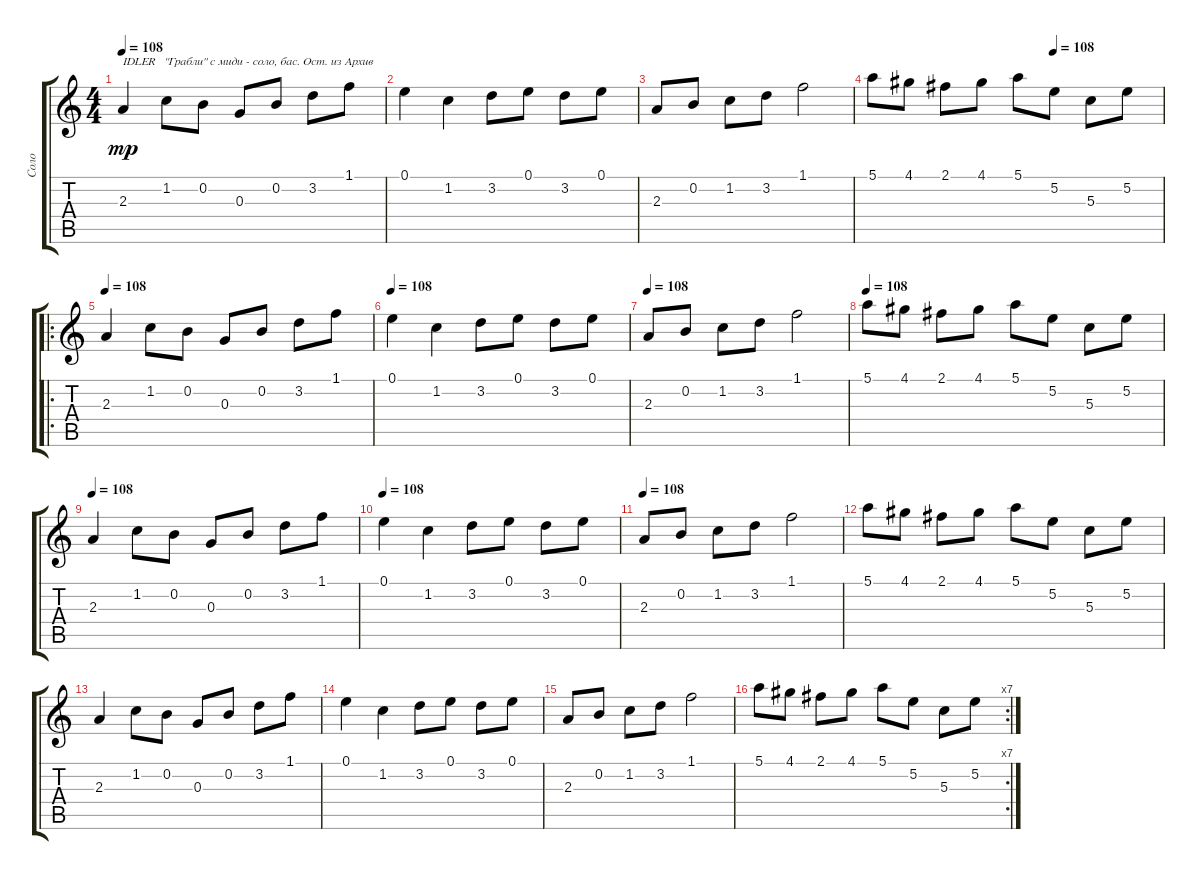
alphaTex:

\track ("Соло" "Соло") {instrument distortionguitar}
\staff {score tabs}
\tuning (E4 B3 G3 D3 A2 E2) {hide}
\ts (4 4)
\tempo 108
\clef g2
\ks c
2.3.4{txt "IDLER   \"Грабли\" с миди - соло, бас. Ост. из Архив" dy mp instrument distortionguitar} 1.2.8 0.2.8 0.3.8 0.2.8 3.2.8 1.1.8 |
0.1.4 1.2.4 3.2.8 0.1.8 3.2.8 0.1.8 |
2.3.8 0.2.8 1.2.8 3.2.8 1.1.2 |
\tempo (108 0.625)
5.1.8 4.1.8 2.1.8 4.1.8 5.1.8 5.2.8 5.3.8 5.2.8 |
\ro
\tempo 108
2.3.4 1.2.8 0.2.8 0.3.8 0.2.8 3.2.8 1.1.8 |
\tempo 108
0.1.4 1.2.4 3.2.8 0.1.8 3.2.8 0.1.8 |
\tempo 108
2.3.8 0.2.8 1.2.8 3.2.8 1.1.2 |
\tempo 108
5.1.8 4.1.8 2.1.8 4.1.8 5.1.8 5.2.8 5.3.8 5.2.8 |
\tempo 108
2.3.4 1.2.8 0.2.8 0.3.8 0.2.8 3.2.8 1.1.8 |
\tempo 108
0.1.4 1.2.4 3.2.8 0.1.8 3.2.8 0.1.8 |
\tempo 108
2.3.8 0.2.8 1.2.8 3.2.8 1.1.2 |
5.1.8 4.1.8 2.1.8 4.1.8 5.1.8 5.2.8 5.3.8 5.2.8 |
2.3.4 1.2.8 0.2.8 0.3.8 0.2.8 3.2.8 1.1.8 |
0.1.4 1.2.4 3.2.8 0.1.8 3.2.8 0.1.8 |
2.3.8 0.2.8 1.2.8 3.2.8 1.1.2 |
\rc 7
5.1.8 4.1.8 2.1.8 4.1.8 5.1.8 5.2.8 5.3.8 5.2.8
